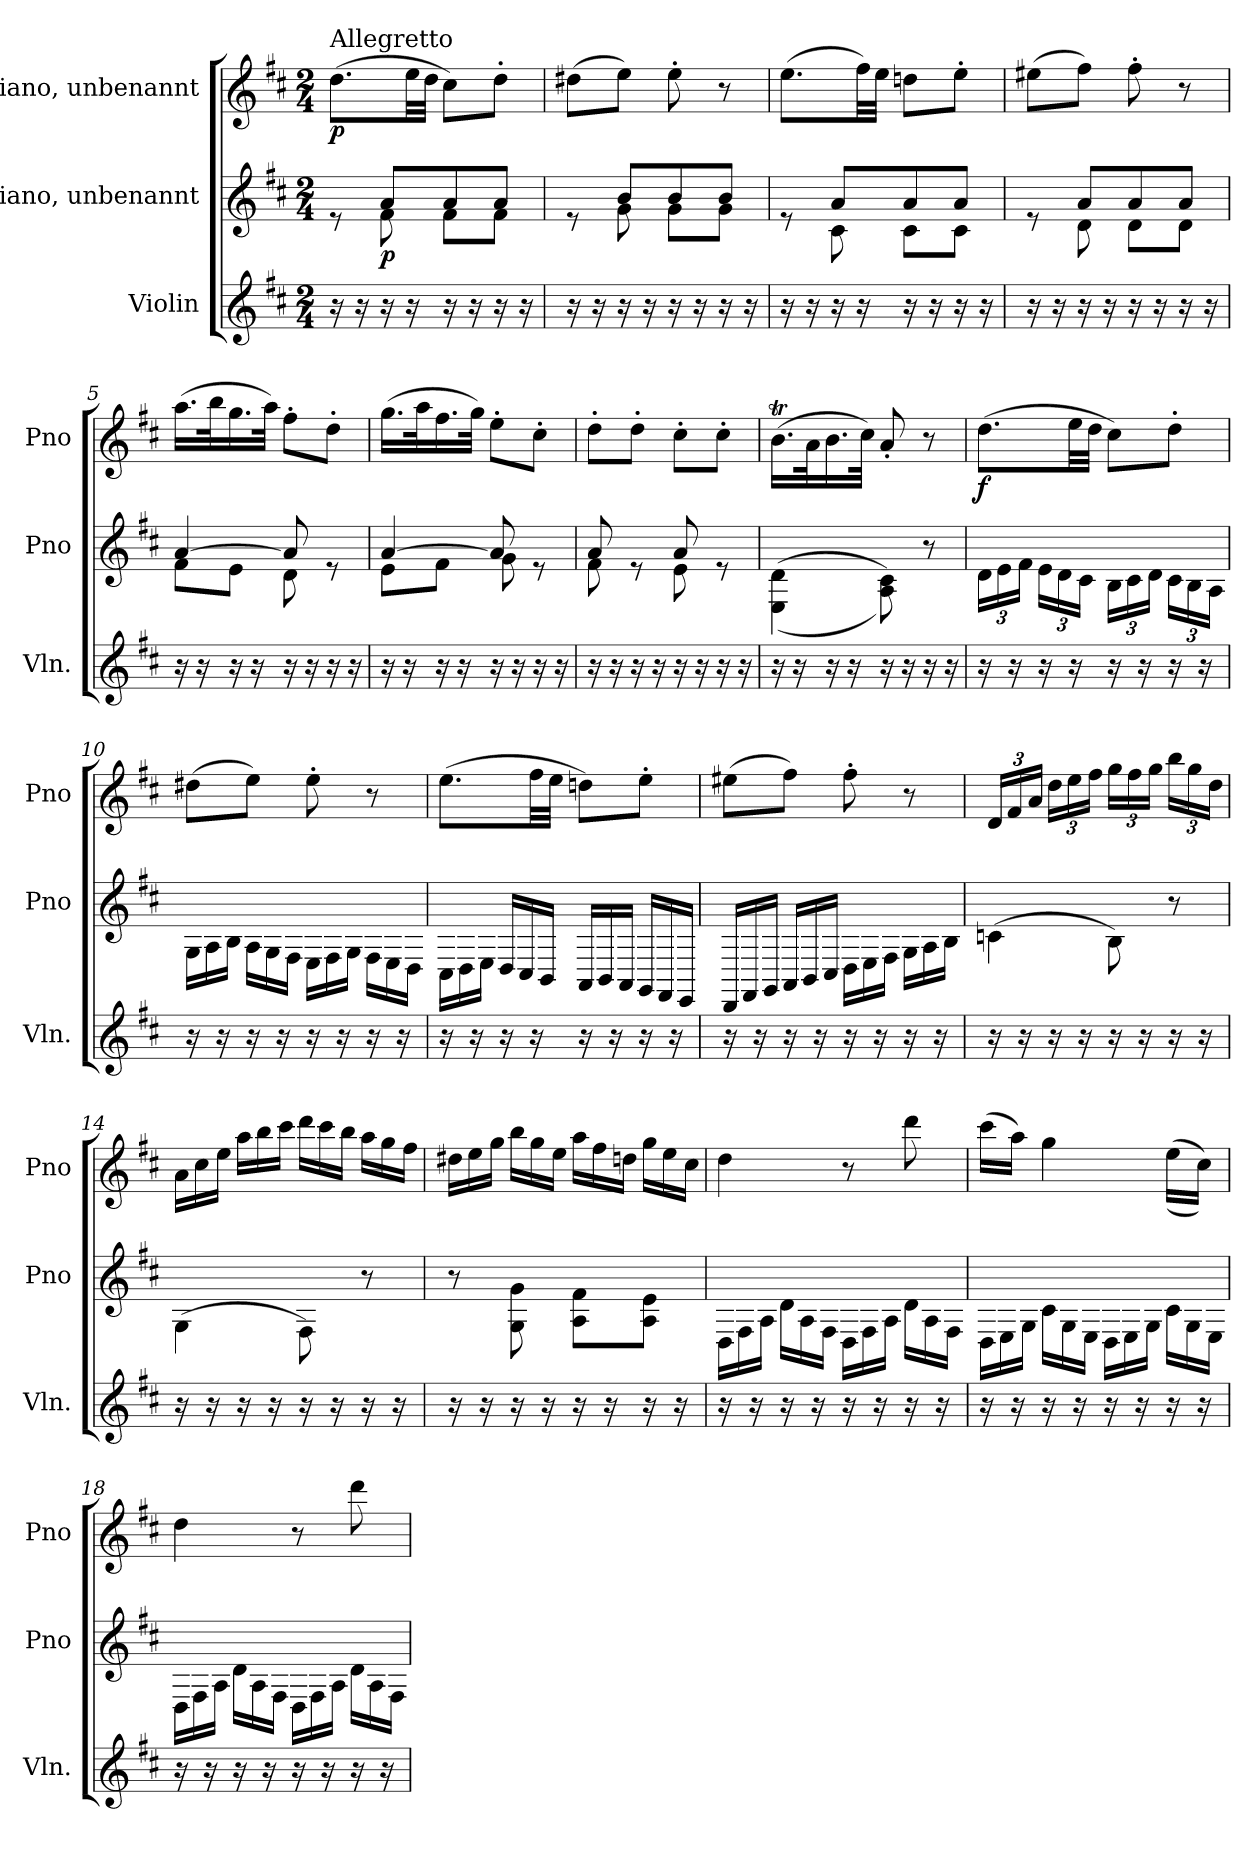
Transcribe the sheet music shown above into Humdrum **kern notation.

**kern	**kern	**dynam	**kern	**dynam
*part3	*part2	*part2	*part1	*part1
*staff3	*staff2	*staff2	*staff1	*staff1
*I"Violin	*I"Piano, unbenannt	*	*I"Piano, unbenannt	*
*I'Vln.	*I'Pno	*	*I'Pno	*
*clefG2	*clefG2	*	*clefG2	*
*k[f#c#]	*k[f#c#]	*	*k[f#c#]	*
*M2/4	*M2/4	*	*M2/4	*
=1	=1	=1	=1	=1
*	*^	*	*	*
!	!	!	!	!LO:TX:t=Allegretto	!
!	!	!	!	!	!LO:DY:b
16r	8re	8ryy	.	(>8.dd\L	p
16r	.	.	.	.	.
!	!	!	!LO:DY:b	!	!
16r	8a/L	8f#\	p	.	.
16r	.	.	.	32ee\LL	.
.	.	.	.	32dd\JJJ	.
16r	8a/	8f#\L	.	8cc#\L)	.
16r	.	.	.	.	.
16r	8a/J	8f#\J	.	8dd'\J	.
16r	.	.	.	.	.
=2	=2	=2	=2	=2	=2
16r	8re	8ryy	.	(>8dd#X\L	.
16r	.	.	.	.	.
16r	8b/L	8g\	.	8ee\J)	.
16r	.	.	.	.	.
16r	8b/	8g\L	.	8ee'\	.
16r	.	.	.	.	.
16r	8b/J	8g\J	.	8r	.
16r	.	.	.	.	.
=3	=3	=3	=3	=3	=3
16r	8re	8ryy	.	(>8.ee\L	.
16r	.	.	.	.	.
16r	8a/L	8c#\	.	.	.
16r	.	.	.	32ff#\LL)	.
.	.	.	.	32ee\JJJ	.
16r	8a/	8c#\L	.	8ddn\L	.
16r	.	.	.	.	.
16r	8a/J	8c#\J	.	8ee'\J	.
16r	.	.	.	.	.
=4	=4	=4	=4	=4	=4
16r	8re	8ryy	.	(>8ee#X\L	.
16r	.	.	.	.	.
16r	8a/L	8d\	.	8ff#\J)	.
16r	.	.	.	.	.
16r	8a/	8d\L	.	8ff#'\	.
16r	.	.	.	.	.
16r	8a/J	8d\J	.	8r	.
16r	.	.	.	.	.
!!LO:LB:g=z
=5	=5	=5	=5	=5	=5
16r	[4a/	8f#\L	.	(<16.aa\LL	.
16r	.	.	.	.	.
.	.	.	.	32bb\K	.
16r	.	8e\J	.	16.gg\	.
16r	.	.	.	.	.
.	.	.	.	32aa\JJk)	.
16r	8a/]	8d\	.	8ff#'\L	.
16r	.	.	.	.	.
16r	8re	8ryy	.	8dd'\J	.
16r	.	.	.	.	.
=6	=6	=6	=6	=6	=6
16r	[4a/	8e\L	.	(<16.gg\LL	.
16r	.	.	.	.	.
.	.	.	.	32aa\K	.
16r	.	8f#\J	.	16.ff#\	.
16r	.	.	.	.	.
.	.	.	.	32gg\JJk)	.
16r	8a/]	8g\	.	8ee'\L	.
16r	.	.	.	.	.
16r	8re	8ryy	.	8cc#'\J	.
16r	.	.	.	.	.
=7	=7	=7	=7	=7	=7
16r	8a/	8f#\	.	8dd'\L	.
16r	.	.	.	.	.
16r	8re	8ryy	.	8dd'\J	.
16r	.	.	.	.	.
16r	8a/	8e\	.	8cc#'\L	.
16r	.	.	.	.	.
16r	8re	8ryy	.	8cc#'\J	.
16r	.	.	.	.	.
*	*v	*v	*	*	*
=8	=8	=8	=8	=8
16r	(<(>4E\ 4d\	.	(>16.bT\LL	.
16r	.	.	.	.
.	.	.	32a\K	.
16r	.	.	16.b\	.
16r	.	.	.	.
.	.	.	32cc#\JJk)	.
16r	8A\ 8c#\))	.	8a'/	.
16r	.	.	.	.
16r	8r	.	8r	.
16r	.	.	.	.
!!LO:LB:g=z
=9	=9	=9	=9	=9
*	*Xbrackettup	*	*	*
!	!	!	!	!LO:DY:b
16r	24d\LL	.	(>8.dd\L	f
.	24e\	.	.	.
16r	.	.	.	.
.	24f#\JJ	.	.	.
16r	24e\LL	.	.	.
.	24d\	.	.	.
16r	.	.	32ee\LL	.
.	24c#\JJ	.	.	.
.	.	.	32dd\JJJ	.
16r	24B\LL	.	8cc#\L)	.
.	24c#\	.	.	.
16r	.	.	.	.
.	24d\JJ	.	.	.
16r	24c#\LL	.	8dd'\J	.
.	24B\	.	.	.
16r	.	.	.	.
.	24A\JJ	.	.	.
=10	=10	=10	=10	=10
*	*Xtuplet	*	*	*
16r	24G\LL	.	(>8dd#X\L	.
.	24A\	.	.	.
16r	.	.	.	.
.	24B\JJ	.	.	.
16r	24A\LL	.	8ee\J)	.
.	24G\	.	.	.
16r	.	.	.	.
.	24F#\JJ	.	.	.
16r	24E\LL	.	8ee'\	.
.	24F#\	.	.	.
16r	.	.	.	.
.	24G\JJ	.	.	.
16r	24F#\LL	.	8r	.
.	24E\	.	.	.
16r	.	.	.	.
.	24D\JJ	.	.	.
!!LO:PB:g=z
=11	=11	=11	=11	=11
16r	24C#\LL	.	(>8.ee\L	.
.	24D\	.	.	.
16r	.	.	.	.
.	24E\JJ	.	.	.
16r	24D/LL	.	.	.
.	24C#/	.	.	.
16r	.	.	32ff#\LL	.
.	24BB/JJ	.	.	.
.	.	.	32ee\JJJ	.
16r	24AA/LL	.	8ddn\L)	.
.	24BB/	.	.	.
16r	.	.	.	.
.	24AA/JJ	.	.	.
16r	24GG/LL	.	8ee'\J	.
.	24FF#/	.	.	.
16r	.	.	.	.
.	24EE/JJ	.	.	.
=12	=12	=12	=12	=12
16r	24DD/LL	.	(>8ee#X\L	.
.	24FF#/	.	.	.
16r	.	.	.	.
.	24GG/JJ	.	.	.
16r	24AA/LL	.	8ff#\J)	.
.	24BB/	.	.	.
16r	.	.	.	.
.	24C#/JJ	.	.	.
16r	24D\LL	.	8ff#'\	.
.	24E\	.	.	.
16r	.	.	.	.
.	24F#\JJ	.	.	.
16r	24G\LL	.	8r	.
.	24A\	.	.	.
16r	.	.	.	.
.	24B\JJ	.	.	.
=13	=13	=13	=13	=13
*	*	*	*Xbrackettup	*
16r	(>4cn\	.	24d/LL	.
.	.	.	24f#/	.
16r	.	.	.	.
.	.	.	24a/JJ	.
16r	.	.	24dd\LL	.
.	.	.	24ee\	.
16r	.	.	.	.
.	.	.	24ff#\JJ	.
16r	8B\)	.	24gg\LL	.
.	.	.	24ff#\	.
16r	.	.	.	.
.	.	.	24gg\JJ	.
16r	8r	.	24bb\LL	.
.	.	.	24gg\	.
16r	.	.	.	.
.	.	.	24dd\JJ	.
!!LO:LB:g=z
=14	=14	=14	=14	=14
*	*	*	*Xtuplet	*
16r	(>4G\	.	24a\LL	.
.	.	.	24cc#\	.
16r	.	.	.	.
.	.	.	24ee\JJ	.
16r	.	.	24aa\LL	.
.	.	.	24bb\	.
16r	.	.	.	.
.	.	.	24ccc#\JJ	.
16r	8F#\)	.	24ddd\LL	.
.	.	.	24ccc#\	.
16r	.	.	.	.
.	.	.	24bb\JJ	.
16r	8r	.	24aa\LL	.
.	.	.	24gg\	.
16r	.	.	.	.
.	.	.	24ff#\JJ	.
=15	=15	=15	=15	=15
16r	8r	.	24dd#X\LL	.
.	.	.	24ee\	.
16r	.	.	.	.
.	.	.	24gg\JJ	.
16r	8G\ 8g\	.	24bb\LL	.
.	.	.	24gg\	.
16r	.	.	.	.
.	.	.	24ee\JJ	.
16r	8A\ 8f#\L	.	24aa\LL	.
.	.	.	24ff#\	.
16r	.	.	.	.
.	.	.	24ddn\JJ	.
16r	8A\ 8e\J	.	24gg\LL	.
.	.	.	24ee\	.
16r	.	.	.	.
.	.	.	24cc#\JJ	.
=16	=16	=16	=16	=16
16r	24D\LL	.	4dd\	.
.	24F#\	.	.	.
16r	.	.	.	.
.	24A\JJ	.	.	.
16r	24d\LL	.	.	.
.	24A\	.	.	.
16r	.	.	.	.
.	24F#\JJ	.	.	.
16r	24D\LL	.	8r	.
.	24F#\	.	.	.
16r	.	.	.	.
.	24A\JJ	.	.	.
16r	24d\LL	.	8ddd\	.
.	24A\	.	.	.
16r	.	.	.	.
.	24F#\JJ	.	.	.
!!LO:LB:g=z
=17	=17	=17	=17	=17
16r	24D\LL	.	(>16ccc#\LL	.
.	24E\	.	.	.
16r	.	.	16aa\JJ)	.
.	24G\JJ	.	.	.
16r	24c#\LL	.	4gg\	.
.	24G\	.	.	.
16r	.	.	.	.
.	24E\JJ	.	.	.
16r	24D\LL	.	.	.
.	24E\	.	.	.
16r	.	.	.	.
.	24G\JJ	.	.	.
16r	24c#\LL	.	(>(>16ee\LL	.
.	24G\	.	.	.
16r	.	.	16cc#\JJ))	.
.	24E\JJ	.	.	.
=18	=18	=18	=18	=18
16r	24D\LL	.	4dd\	.
.	24F#\	.	.	.
16r	.	.	.	.
.	24A\JJ	.	.	.
16r	24d\LL	.	.	.
.	24A\	.	.	.
16r	.	.	.	.
.	24F#\JJ	.	.	.
16r	24D\LL	.	8r	.
.	24F#\	.	.	.
16r	.	.	.	.
.	24A\JJ	.	.	.
16r	24d\LL	.	8ddd\	.
.	24A\	.	.	.
16r	.	.	.	.
.	24F#\JJ	.	.	.
=	=	=	=	=
*-	*-	*-	*-	*-
